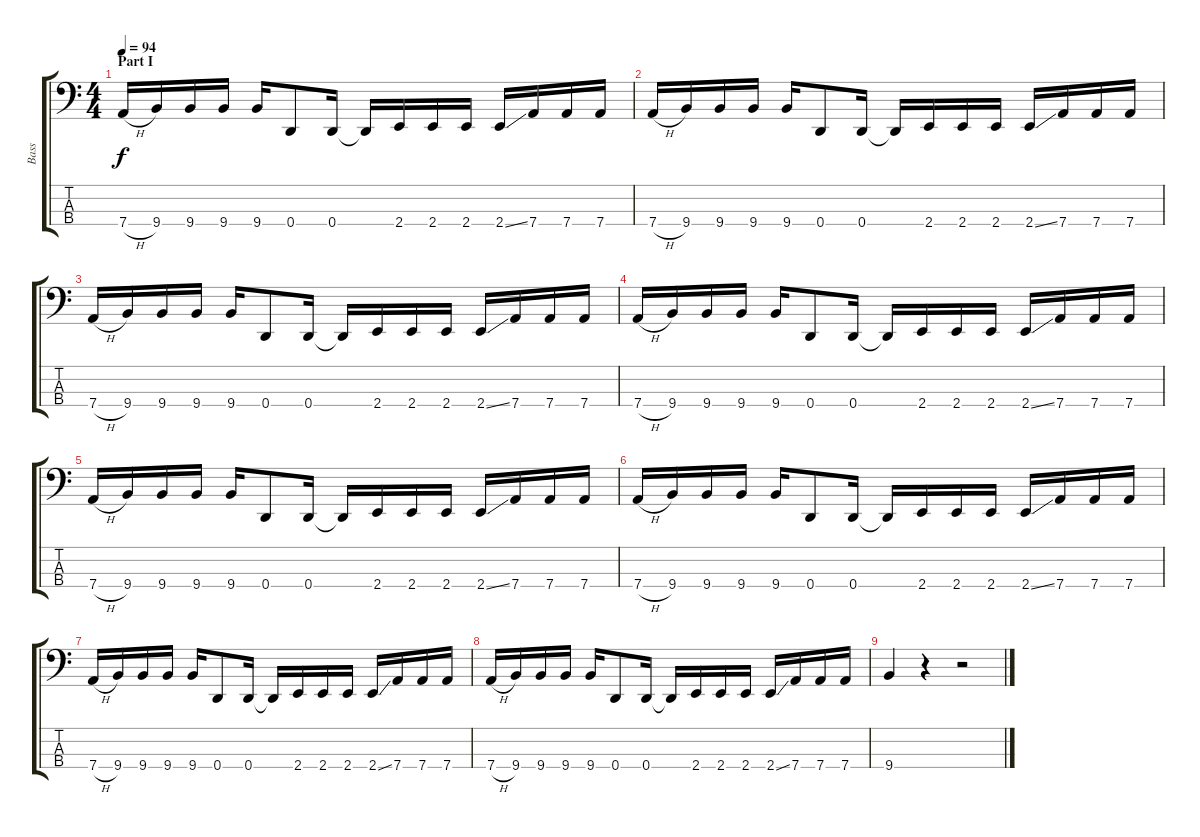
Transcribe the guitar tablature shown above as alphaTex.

\track ("Bass" "Bass") {instrument electricbasspick}
\staff {score tabs}
\tuning (G2 D2 A1 D1) {hide}
\ts (4 4)
\section ("" "Part I")
\tempo 94
\clef f4
\ks c
7.4{h}.16{dy f} 9.4.16 9.4.16 9.4.16 9.4.16 0.4.8 0.4.16 0.4{t}.16 2.4.16 2.4.16 2.4.16 2.4{ss}.16 7.4.16 7.4.16 7.4.16 |
7.4{h}.16 9.4.16 9.4.16 9.4.16 9.4.16 0.4.8 0.4.16 0.4{t}.16 2.4.16 2.4.16 2.4.16 2.4{ss}.16 7.4.16 7.4.16 7.4.16 |
7.4{h}.16 9.4.16 9.4.16 9.4.16 9.4.16 0.4.8 0.4.16 0.4{t}.16 2.4.16 2.4.16 2.4.16 2.4{ss}.16 7.4.16 7.4.16 7.4.16 |
7.4{h}.16 9.4.16 9.4.16 9.4.16 9.4.16 0.4.8 0.4.16 0.4{t}.16 2.4.16 2.4.16 2.4.16 2.4{ss}.16 7.4.16 7.4.16 7.4.16 |
7.4{h}.16 9.4.16 9.4.16 9.4.16 9.4.16 0.4.8 0.4.16 0.4{t}.16 2.4.16 2.4.16 2.4.16 2.4{ss}.16 7.4.16 7.4.16 7.4.16 |
7.4{h}.16 9.4.16 9.4.16 9.4.16 9.4.16 0.4.8 0.4.16 0.4{t}.16 2.4.16 2.4.16 2.4.16 2.4{ss}.16 7.4.16 7.4.16 7.4.16 |
7.4{h}.16 9.4.16 9.4.16 9.4.16 9.4.16 0.4.8 0.4.16 0.4{t}.16 2.4.16 2.4.16 2.4.16 2.4{ss}.16 7.4.16 7.4.16 7.4.16 |
7.4{h}.16 9.4.16 9.4.16 9.4.16 9.4.16 0.4.8 0.4.16 0.4{t}.16 2.4.16 2.4.16 2.4.16 2.4{ss}.16 7.4.16 7.4.16 7.4.16 |
9.4.4 r.4 r.2
